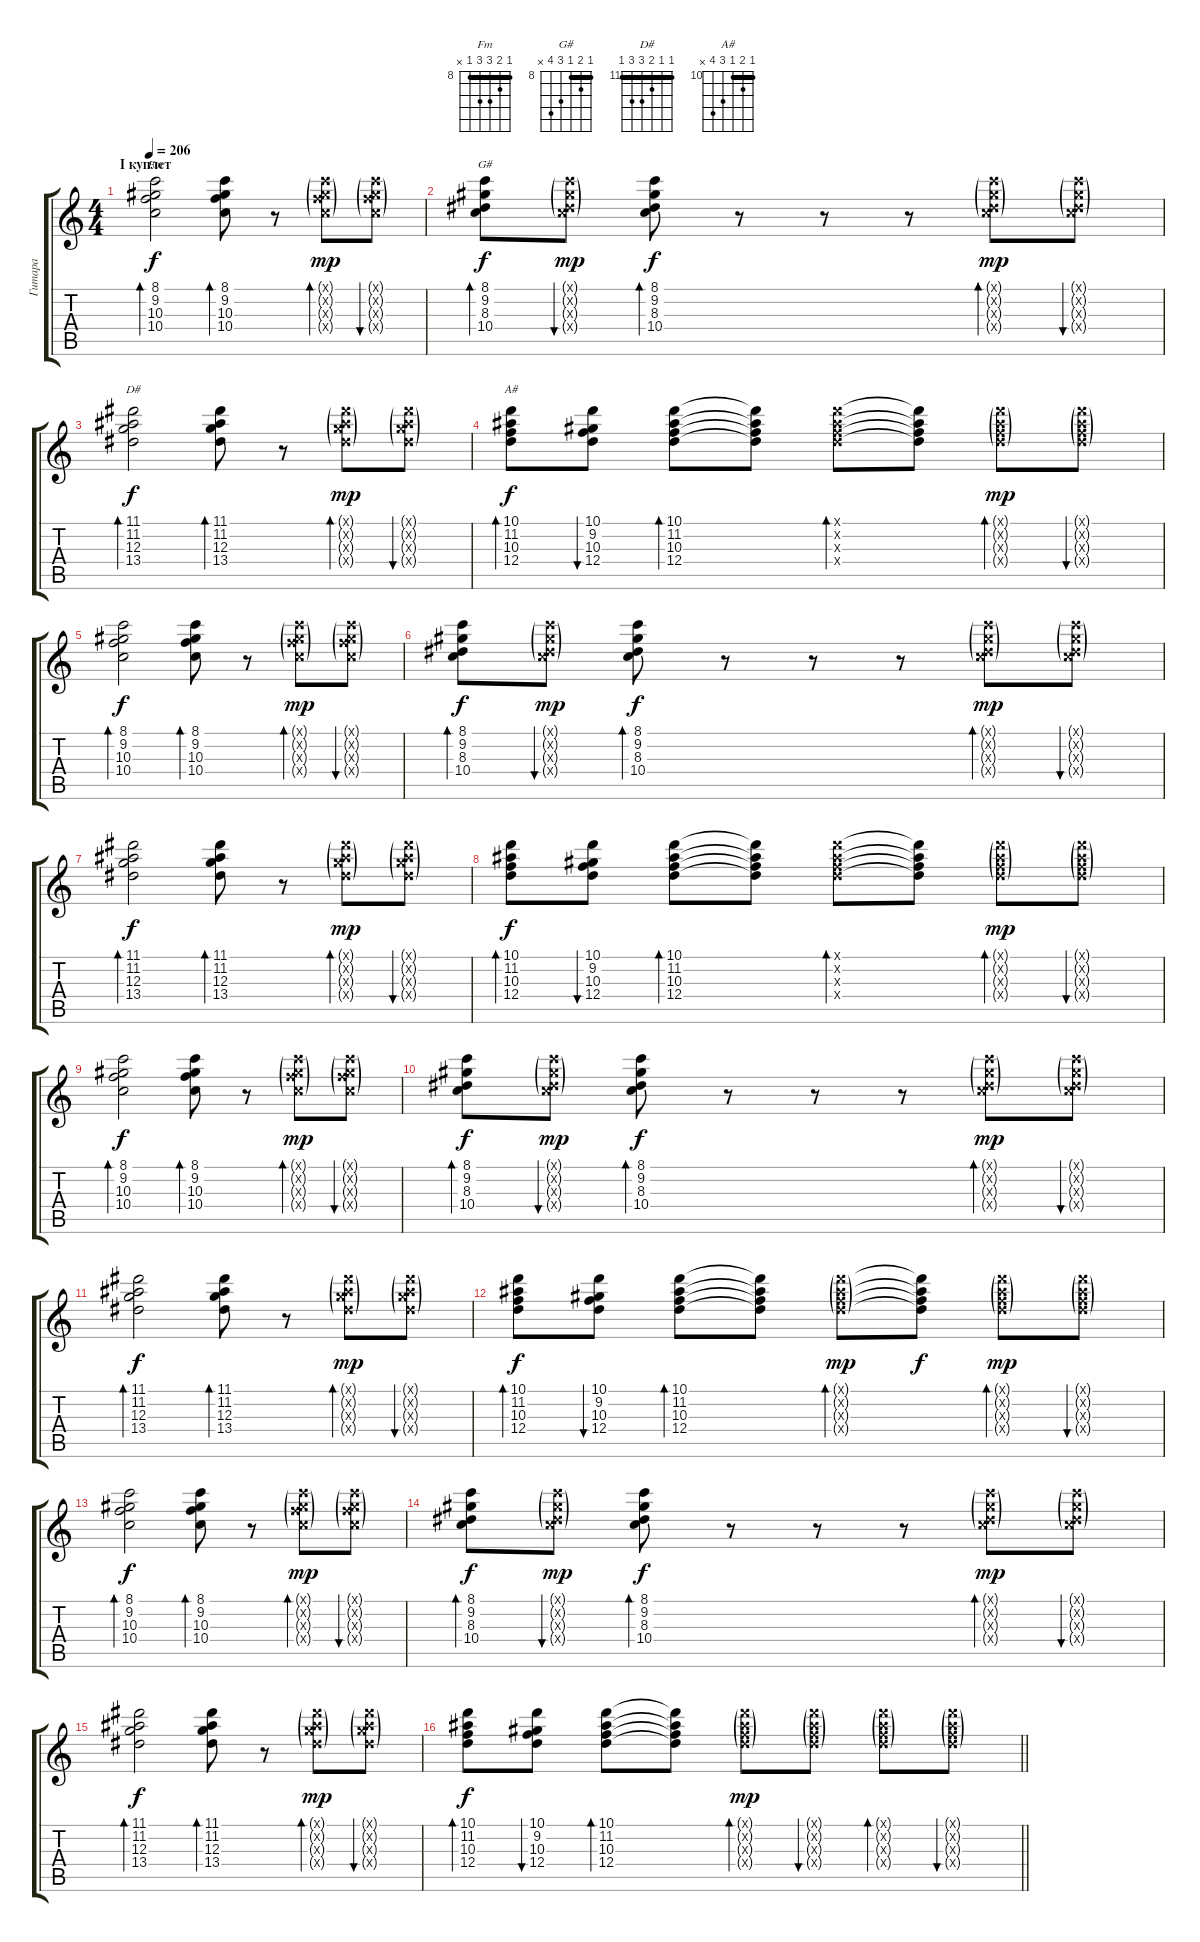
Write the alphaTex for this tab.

\track ("Гитара" "Гитара") {instrument acousticguitarsteel}
\staff {score tabs}
\tuning (E4 B3 G3 D3 A2 E2) {hide}
\chord ("Fm" 8 9 10 10 8 x) {firstfret 8 barre 8}
\chord ("G#" 8 9 8 10 11 x) {firstfret 8 barre 8}
\chord ("D#" 11 11 12 13 13 11) {firstfret 11 barre 11}
\chord ("A#" 10 11 10 12 13 x) {firstfret 10 barre 10}
\ts (4 4)
\section ("" "I куплет")
\tempo 206
\clef g2
\ks c
(8.1 9.2 10.3 10.4).2{bd 60 ch "Fm" dy f} (8.1 9.2 10.3 10.4).8{bd 60} r.8 (8.1{g x} 9.2{g x} 10.3{g x} 10.4{g x}).8{bd 60 dy mp} (8.1{g x} 9.2{g x} 10.3{g x} 10.4{g x}).8{bu 60} |
(8.1 9.2 8.3 10.4).8{bd 60 ch "G#" dy f} (8.1{g x} 9.2{g x} 8.3{g x} 10.4{g x}).8{bu 60 dy mp} (8.1 9.2 8.3 10.4).8{bd 60 dy f} r.8 r.8 r.8 (8.1{g x} 9.2{g x} 8.3{g x} 10.4{g x}).8{bd 60 dy mp} (8.1{g x} 9.2{g x} 8.3{g x} 10.4{g x}).8{bu 60} |
(11.1 11.2 12.3 13.4).2{bd 60 ch "D#" dy f} (11.1 11.2 12.3 13.4).8{bd 60} r.8 (11.1{g x} 11.2{g x} 12.3{g x} 13.4{g x}).8{bd 60 dy mp} (11.1{g x} 11.2{g x} 12.3{g x} 13.4{g x}).8{bu 60} |
(10.1 11.2 10.3 12.4).8{bd 60 ch "A#" dy f} (10.1 9.2 10.3 12.4).8{bu 60} (10.1 11.2 10.3 12.4).8{bd 60} (10.1{t} 11.2{t} 10.3{t} 12.4{t}).8 (10.1{x} 11.2{x} 10.3{x} 12.4{x}).8{bd 60} (10.1{t} 11.2{t} 10.3{t} 12.4{t}).8 (10.1{g x} 11.2{g x} 10.3{g x} 12.4{g x}).8{bd 60 dy mp} (10.1{g x} 11.2{g x} 10.3{g x} 12.4{g x}).8{bu 60} |
(8.1 9.2 10.3 10.4).2{bd 60 dy f} (8.1 9.2 10.3 10.4).8{bd 60} r.8 (8.1{g x} 9.2{g x} 10.3{g x} 10.4{g x}).8{bd 60 dy mp} (8.1{g x} 9.2{g x} 10.3{g x} 10.4{g x}).8{bu 60} |
(8.1 9.2 8.3 10.4).8{bd 60 dy f} (8.1{g x} 9.2{g x} 8.3{g x} 10.4{g x}).8{bu 60 dy mp} (8.1 9.2 8.3 10.4).8{bd 60 dy f} r.8 r.8 r.8 (8.1{g x} 9.2{g x} 8.3{g x} 10.4{g x}).8{bd 60 dy mp} (8.1{g x} 9.2{g x} 8.3{g x} 10.4{g x}).8{bu 60} |
(11.1 11.2 12.3 13.4).2{bd 60 dy f} (11.1 11.2 12.3 13.4).8{bd 60} r.8 (11.1{g x} 11.2{g x} 12.3{g x} 13.4{g x}).8{bd 60 dy mp} (11.1{g x} 11.2{g x} 12.3{g x} 13.4{g x}).8{bu 60} |
(10.1 11.2 10.3 12.4).8{bd 60 dy f} (10.1 9.2 10.3 12.4).8{bu 60} (10.1 11.2 10.3 12.4).8{bd 60} (10.1{t} 11.2{t} 10.3{t} 12.4{t}).8 (10.1{x} 11.2{x} 10.3{x} 12.4{x}).8{bd 60} (10.1{t} 11.2{t} 10.3{t} 12.4{t}).8 (10.1{g x} 11.2{g x} 10.3{g x} 12.4{g x}).8{bd 60 dy mp} (10.1{g x} 11.2{g x} 10.3{g x} 12.4{g x}).8{bu 60} |
(8.1 9.2 10.3 10.4).2{bd 60 dy f} (8.1 9.2 10.3 10.4).8{bd 60} r.8 (8.1{g x} 9.2{g x} 10.3{g x} 10.4{g x}).8{bd 60 dy mp} (8.1{g x} 9.2{g x} 10.3{g x} 10.4{g x}).8{bu 60} |
(8.1 9.2 8.3 10.4).8{bd 60 dy f} (8.1{g x} 9.2{g x} 8.3{g x} 10.4{g x}).8{bu 60 dy mp} (8.1 9.2 8.3 10.4).8{bd 60 dy f} r.8 r.8 r.8 (8.1{g x} 9.2{g x} 8.3{g x} 10.4{g x}).8{bd 60 dy mp} (8.1{g x} 9.2{g x} 8.3{g x} 10.4{g x}).8{bu 60} |
(11.1 11.2 12.3 13.4).2{bd 60 dy f} (11.1 11.2 12.3 13.4).8{bd 60} r.8 (11.1{g x} 11.2{g x} 12.3{g x} 13.4{g x}).8{bd 60 dy mp} (11.1{g x} 11.2{g x} 12.3{g x} 13.4{g x}).8{bu 60} |
(10.1 11.2 10.3 12.4).8{bd 60 dy f} (10.1 9.2 10.3 12.4).8{bu 60} (10.1 11.2 10.3 12.4).8{bd 60} (10.1{t} 11.2{t} 10.3{t} 12.4{t}).8 (10.1{g x} 11.2{g x} 10.3{g x} 12.4{g x}).8{bd 60 dy mp} (10.1{t} 11.2{t} 10.3{t} 12.4{t}).8{dy f} (10.1{g x} 11.2{g x} 10.3{g x} 12.4{g x}).8{bd 60 dy mp} (10.1{g x} 11.2{g x} 10.3{g x} 12.4{g x}).8{bu 60} |
(8.1 9.2 10.3 10.4).2{bd 60 dy f} (8.1 9.2 10.3 10.4).8{bd 60} r.8 (8.1{g x} 9.2{g x} 10.3{g x} 10.4{g x}).8{bd 60 dy mp} (8.1{g x} 9.2{g x} 10.3{g x} 10.4{g x}).8{bu 60} |
(8.1 9.2 8.3 10.4).8{bd 60 dy f} (8.1{g x} 9.2{g x} 8.3{g x} 10.4{g x}).8{bu 60 dy mp} (8.1 9.2 8.3 10.4).8{bd 60 dy f} r.8 r.8 r.8 (8.1{g x} 9.2{g x} 8.3{g x} 10.4{g x}).8{bd 60 dy mp} (8.1{g x} 9.2{g x} 8.3{g x} 10.4{g x}).8{bu 60} |
(11.1 11.2 12.3 13.4).2{bd 60 dy f} (11.1 11.2 12.3 13.4).8{bd 60} r.8 (11.1{g x} 11.2{g x} 12.3{g x} 13.4{g x}).8{bd 60 dy mp} (11.1{g x} 11.2{g x} 12.3{g x} 13.4{g x}).8{bu 60} |
\barLineRight lightlight
(10.1 11.2 10.3 12.4).8{bd 60 dy f} (10.1 9.2 10.3 12.4).8{bu 60} (10.1 11.2 10.3 12.4).8{bd 60} (10.1{t} 11.2{t} 10.3{t} 12.4{t}).8 (10.1{g x} 11.2{g x} 10.3{g x} 12.4{g x}).8{bd 60 dy mp} (10.1{g x} 11.2{g x} 10.3{g x} 12.4{g x}).8{bu 60} (10.1{g x} 11.2{g x} 10.3{g x} 12.4{g x}).8{bd 60} (10.1{g x} 11.2{g x} 10.3{g x} 12.4{g x}).8{bu 60}
